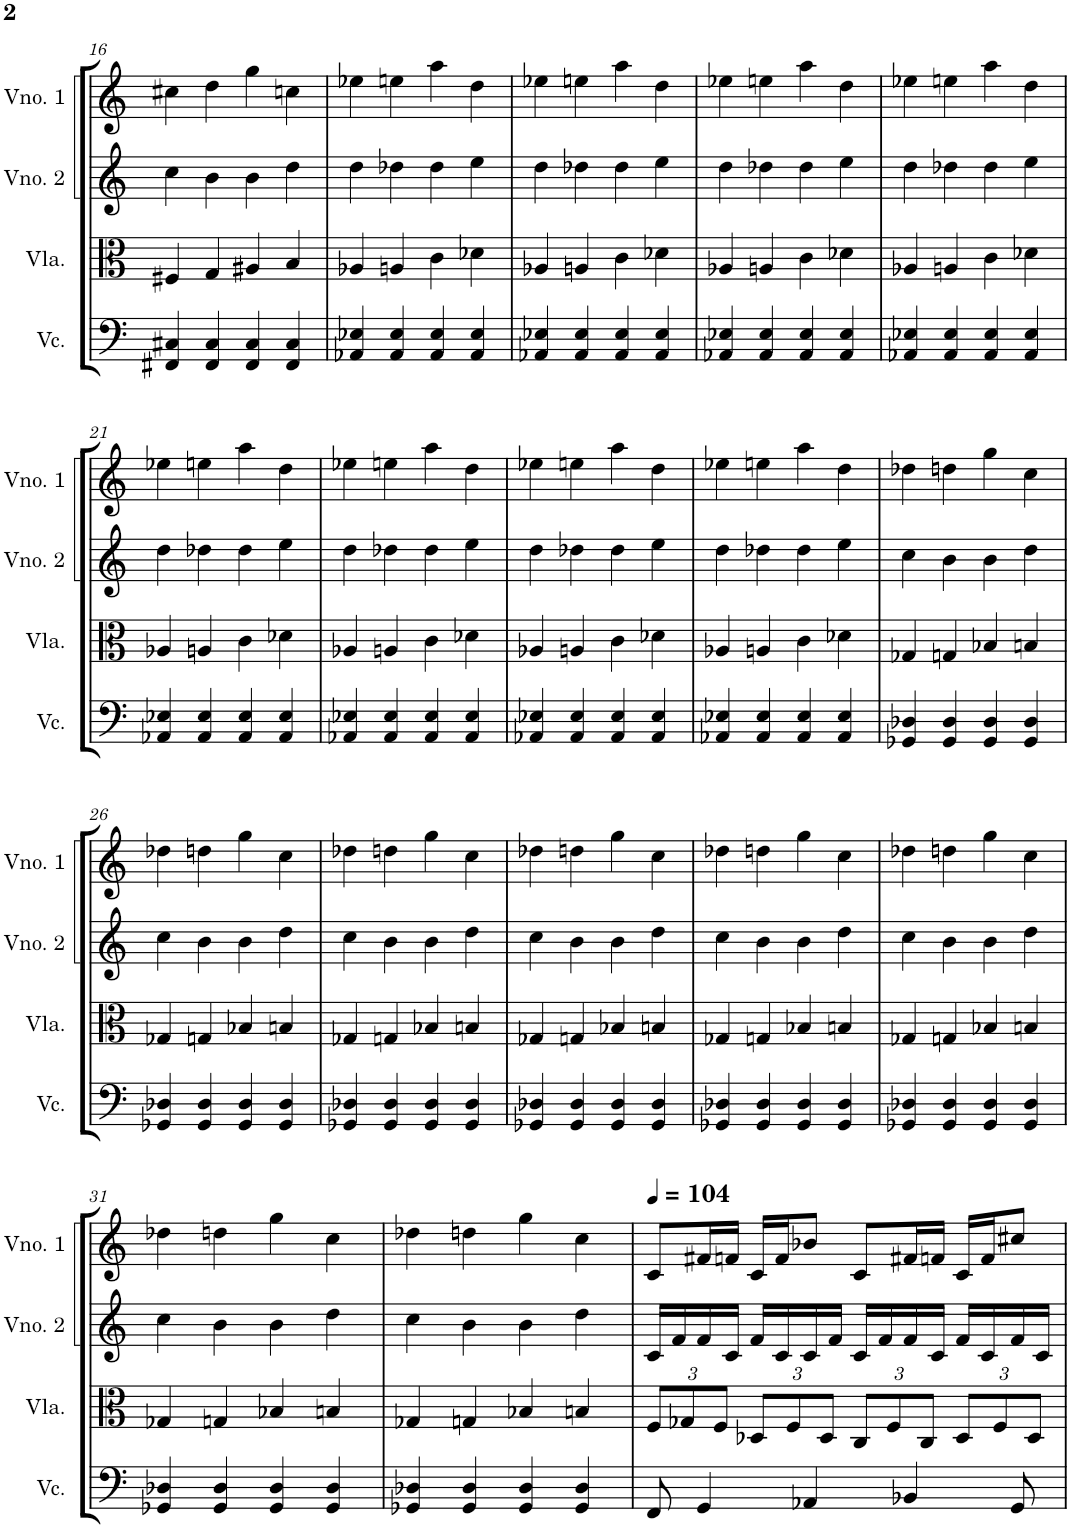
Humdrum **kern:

**kern	**kern	**kern	**kern
*part4	*part3	*part2	*part1
*staff4	*staff3	*staff2	*staff1
*I"Violoncelo	*I"Viola	*I"Violino 2	*I"Violino 1
*I'Vc.	*I'Vla.	*I'Vno. 2	*I'Vno. 1
!!LO:PB:g=z
*clefF4	*clefC3	*clefG2	*clefG2
*k[]	*k[]	*k[]	*k[]
*M4/4	*M4/4	*M4/4	*M4/4
=16	=16	=16	=16
4FF#X/ 4C#X/	4F#X/	4cc\	4cc#X\
4FF#/ 4C#/	4G/	4b\	4dd\
4FF#/ 4C#/	4A#X/	4b\	4gg\
4FF#/ 4C#/	4B/	4dd\	4ccn\
=17	=17	=17	=17
4AA-X/ 4E-X/	4A-X/	4dd\	4ee-X\
4AA-/ 4E-/	4An/	4dd-X\	4een\
4AA-/ 4E-/	4c\	4dd-\	4aa\
4AA-/ 4E-/	4d-X\	4ee\	4dd\
=18	=18	=18	=18
4AA-X/ 4E-X/	4A-X/	4dd\	4ee-X\
4AA-/ 4E-/	4An/	4dd-X\	4een\
4AA-/ 4E-/	4c\	4dd-\	4aa\
4AA-/ 4E-/	4d-X\	4ee\	4dd\
=19	=19	=19	=19
4AA-X/ 4E-X/	4A-X/	4dd\	4ee-X\
4AA-/ 4E-/	4An/	4dd-X\	4een\
4AA-/ 4E-/	4c\	4dd-\	4aa\
4AA-/ 4E-/	4d-X\	4ee\	4dd\
=20	=20	=20	=20
4AA-X/ 4E-X/	4A-X/	4dd\	4ee-X\
4AA-/ 4E-/	4An/	4dd-X\	4een\
4AA-/ 4E-/	4c\	4dd-\	4aa\
4AA-/ 4E-/	4d-X\	4ee\	4dd\
!!LO:LB:g=z
=21	=21	=21	=21
4AA-X/ 4E-X/	4A-X/	4dd\	4ee-X\
4AA-/ 4E-/	4An/	4dd-X\	4een\
4AA-/ 4E-/	4c\	4dd-\	4aa\
4AA-/ 4E-/	4d-X\	4ee\	4dd\
=22	=22	=22	=22
4AA-X/ 4E-X/	4A-X/	4dd\	4ee-X\
4AA-/ 4E-/	4An/	4dd-X\	4een\
4AA-/ 4E-/	4c\	4dd-\	4aa\
4AA-/ 4E-/	4d-X\	4ee\	4dd\
=23	=23	=23	=23
4AA-X/ 4E-X/	4A-X/	4dd\	4ee-X\
4AA-/ 4E-/	4An/	4dd-X\	4een\
4AA-/ 4E-/	4c\	4dd-\	4aa\
4AA-/ 4E-/	4d-X\	4ee\	4dd\
=24	=24	=24	=24
4AA-X/ 4E-X/	4A-X/	4dd\	4ee-X\
4AA-/ 4E-/	4An/	4dd-X\	4een\
4AA-/ 4E-/	4c\	4dd-\	4aa\
4AA-/ 4E-/	4d-X\	4ee\	4dd\
=25	=25	=25	=25
4GG-X/ 4D-X/	4G-X/	4cc\	4dd-X\
4GG-/ 4D-/	4Gn/	4b\	4ddn\
4GG-/ 4D-/	4B-X/	4b\	4gg\
4GG-/ 4D-/	4Bn/	4dd\	4cc\
!!LO:LB:g=z
=26	=26	=26	=26
4GG-X/ 4D-X/	4G-X/	4cc\	4dd-X\
4GG-/ 4D-/	4Gn/	4b\	4ddn\
4GG-/ 4D-/	4B-X/	4b\	4gg\
4GG-/ 4D-/	4Bn/	4dd\	4cc\
=27	=27	=27	=27
4GG-X/ 4D-X/	4G-X/	4cc\	4dd-X\
4GG-/ 4D-/	4Gn/	4b\	4ddn\
4GG-/ 4D-/	4B-X/	4b\	4gg\
4GG-/ 4D-/	4Bn/	4dd\	4cc\
=28	=28	=28	=28
4GG-X/ 4D-X/	4G-X/	4cc\	4dd-X\
4GG-/ 4D-/	4Gn/	4b\	4ddn\
4GG-/ 4D-/	4B-X/	4b\	4gg\
4GG-/ 4D-/	4Bn/	4dd\	4cc\
=29	=29	=29	=29
4GG-X/ 4D-X/	4G-X/	4cc\	4dd-X\
4GG-/ 4D-/	4Gn/	4b\	4ddn\
4GG-/ 4D-/	4B-X/	4b\	4gg\
4GG-/ 4D-/	4Bn/	4dd\	4cc\
=30	=30	=30	=30
4GG-X/ 4D-X/	4G-X/	4cc\	4dd-X\
4GG-/ 4D-/	4Gn/	4b\	4ddn\
4GG-/ 4D-/	4B-X/	4b\	4gg\
4GG-/ 4D-/	4Bn/	4dd\	4cc\
!!LO:LB:g=z
=31	=31	=31	=31
4GG-X/ 4D-X/	4G-X/	4cc\	4dd-X\
4GG-/ 4D-/	4Gn/	4b\	4ddn\
4GG-/ 4D-/	4B-X/	4b\	4gg\
4GG-/ 4D-/	4Bn/	4dd\	4cc\
=32	=32	=32	=32
4GG-X/ 4D-X/	4G-X/	4cc\	4dd-X\
4GG-/ 4D-/	4Gn/	4b\	4ddn\
4GG-/ 4D-/	4B-X/	4b\	4gg\
4GG-/ 4D-/	4Bn/	4dd\	4cc\
=33	=33	=33	=33
*	*Xbrackettup	*	*
*	*	*	*MM104
8FF/	12F/L	16c/LL	8c/L
.	.	16f/	.
.	12G-X/	.	.
4GG/	.	16f/	16f#X/L
.	12F/J	.	.
.	.	16c/JJ	16fn/JJ
.	12D-X/L	16f/LL	16c/LL
.	.	16c/	16f/J
.	12F/	.	.
4AA-X/	.	16c/	8b-X/J
.	12D-/J	.	.
.	.	16f/JJ	.
.	12C/L	16c/LL	8c/L
.	.	16f/	.
.	12F/	.	.
4BB-X/	.	16f/	16f#X/L
.	12C/J	.	.
.	.	16c/JJ	16fn/JJ
.	12D-/L	16f/LL	16c/LL
.	.	16c/	16f/J
.	12F/	.	.
8GG/	.	16f/	8cc#X/J
.	12D-/J	.	.
.	.	16c/JJ	.
=	=	=	=
*-	*-	*-	*-
